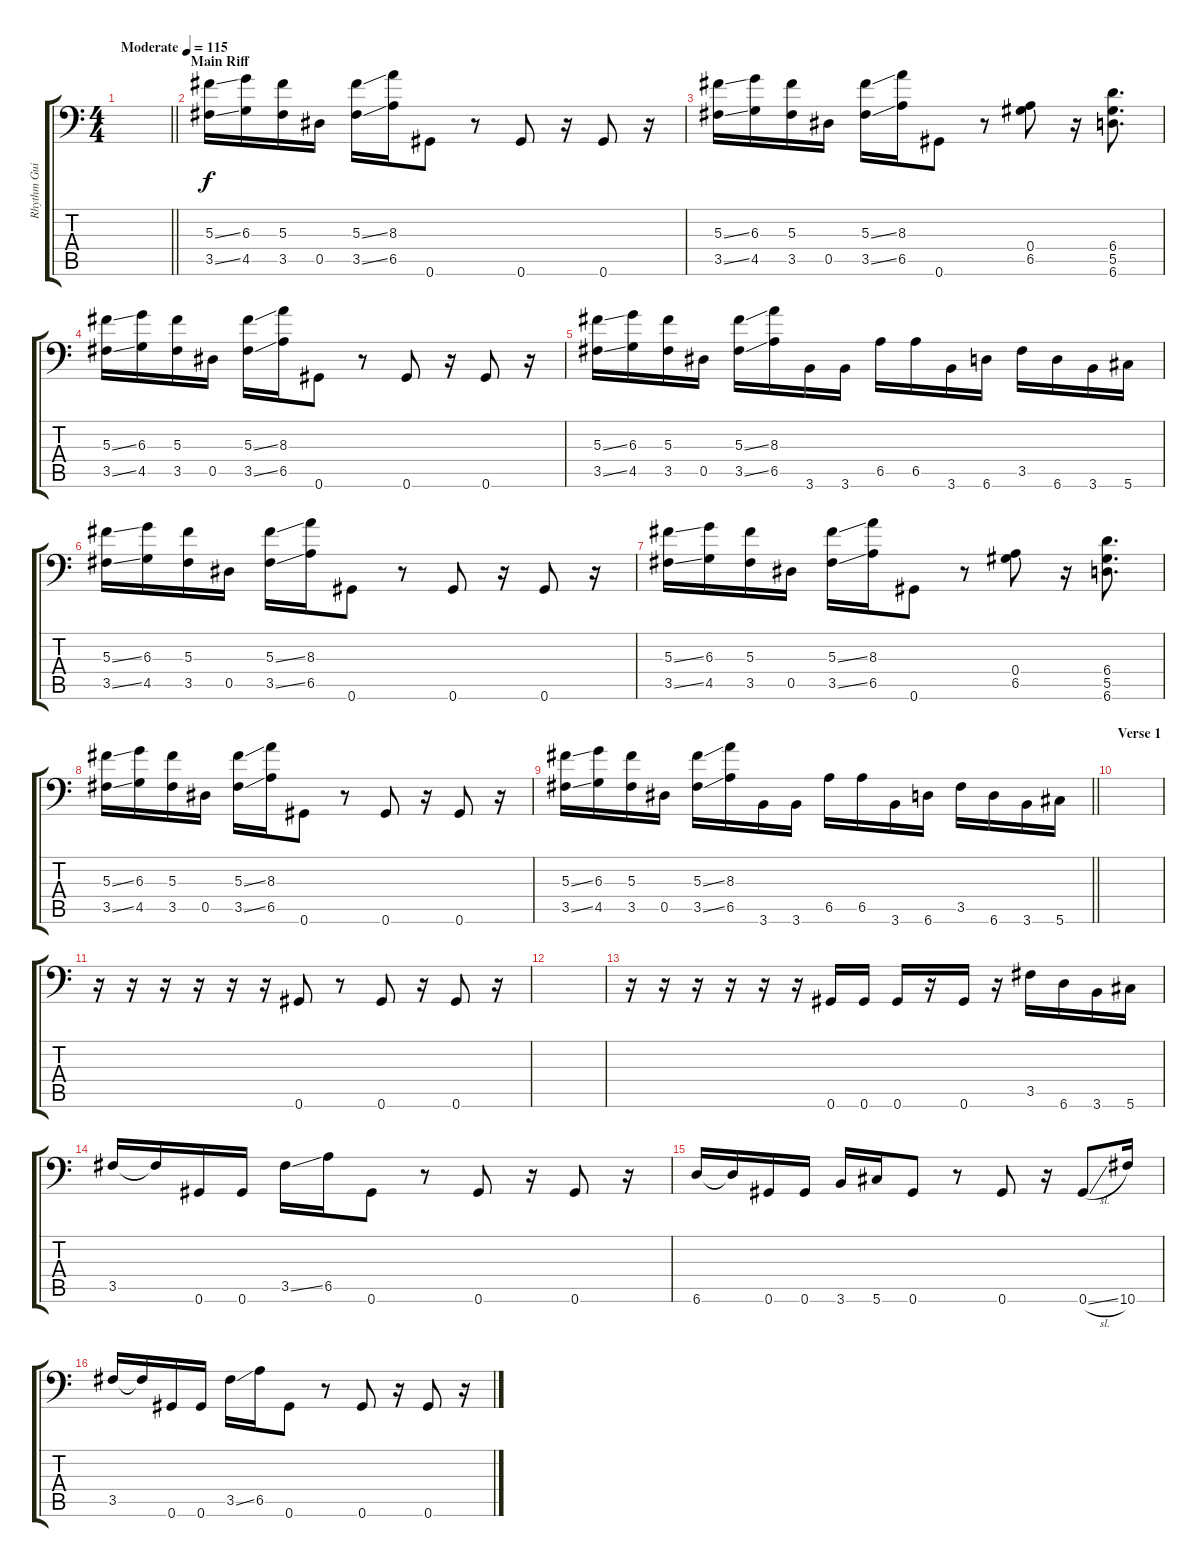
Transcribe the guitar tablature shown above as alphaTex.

\track ("Rhythm Guitar" "Rhythm Gui") {instrument distortionguitar}
\staff {score tabs}
\tuning (Bb3 F3 Db3 Ab2 Eb2 Ab1) {hide}
\ts (4 4)
\tempo (115 "Moderate")
\clef f4
\barLineRight lightlight
\ks c
|
\section ("" "Main Riff")
(5.3{ss} 3.5{ss}).16 (6.3 4.5).16 (5.3 3.5).16 0.5.16 (5.3{ss} 3.5{ss}).16 (8.3 6.5).16 0.6.8 r.8 0.6.8 r.16 0.6.8 r.16 |
(5.3{ss} 3.5{ss}).16 (6.3 4.5).16 (5.3 3.5).16 0.5.16 (5.3{ss} 3.5{ss}).16 (8.3 6.5).16 0.6.8 r.8 (0.4 6.5).8 r.16 (6.4 5.5 6.6).8{d} |
(5.3{ss} 3.5{ss}).16 (6.3 4.5).16 (5.3 3.5).16 0.5.16 (5.3{ss} 3.5{ss}).16 (8.3 6.5).16 0.6.8 r.8 0.6.8 r.16 0.6.8 r.16 |
(5.3{ss} 3.5{ss}).16 (6.3 4.5).16 (5.3 3.5).16 0.5.16 (5.3{ss} 3.5{ss}).16 (8.3 6.5).16 3.6.16 3.6.16 6.5.16 6.5.16 3.6.16 6.6.16 3.5.16 6.6.16 3.6.16 5.6.16 |
(5.3{ss} 3.5{ss}).16 (6.3 4.5).16 (5.3 3.5).16 0.5.16 (5.3{ss} 3.5{ss}).16 (8.3 6.5).16 0.6.8 r.8 0.6.8 r.16 0.6.8 r.16 |
(5.3{ss} 3.5{ss}).16 (6.3 4.5).16 (5.3 3.5).16 0.5.16 (5.3{ss} 3.5{ss}).16 (8.3 6.5).16 0.6.8 r.8 (0.4 6.5).8 r.16 (6.4 5.5 6.6).8{d} |
(5.3{ss} 3.5{ss}).16 (6.3 4.5).16 (5.3 3.5).16 0.5.16 (5.3{ss} 3.5{ss}).16 (8.3 6.5).16 0.6.8 r.8 0.6.8 r.16 0.6.8 r.16 |
\barLineRight lightlight
(5.3{ss} 3.5{ss}).16 (6.3 4.5).16 (5.3 3.5).16 0.5.16 (5.3{ss} 3.5{ss}).16 (8.3 6.5).16 3.6.16 3.6.16 6.5.16 6.5.16 3.6.16 6.6.16 3.5.16 6.6.16 3.6.16 5.6.16 |
\section ("" "Verse 1")
|
r.16 r.16 r.16 r.16 r.16 r.16 0.6.8 r.8 0.6.8 r.16 0.6.8 r.16 |
|
r.16 r.16 r.16 r.16 r.16 r.16 0.6.16 0.6.16 0.6.16 r.16 0.6.16 r.16 3.5.16 6.6.16 3.6.16 5.6.16 |
3.5.16 3.5{t}.16 0.6.16 0.6.16 3.5{ss}.16 6.5.16 0.6.8 r.8 0.6.8 r.16 0.6.8 r.16 |
6.6.16 6.6{t}.16 0.6.16 0.6.16 3.6.16 5.6.16 0.6.8 r.8 0.6.8 r.16 0.6{sl}.8 10.6.16 |
3.5.16 3.5{t}.16 0.6.16 0.6.16 3.5{ss}.16 6.5.16 0.6.8 r.8 0.6.8 r.16 0.6.8 r.16
